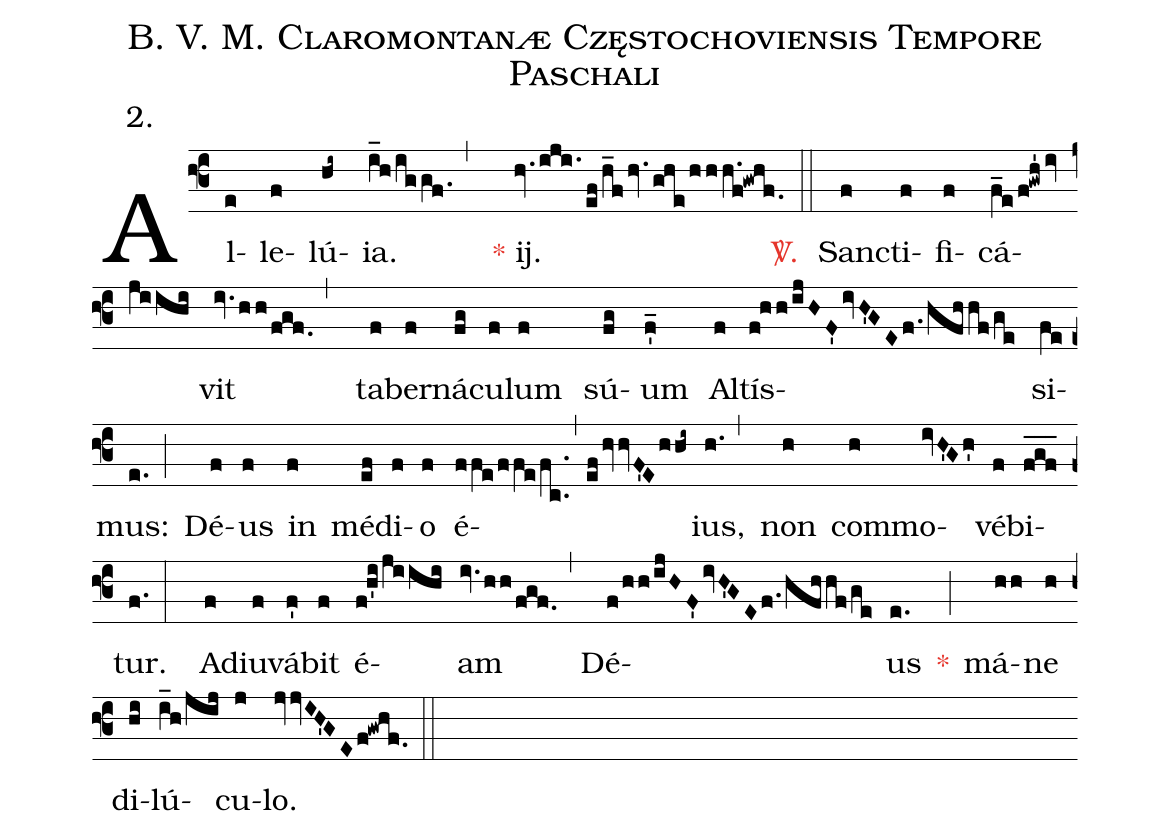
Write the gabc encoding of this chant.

name: B. V. M. Claromontanæ Częstochoviensis Tempore Paschali;
annotation: 2.;
%%
(f3) Al(e)le(f)lú(hi~)ia.(i_h!/iggf.,) <c>*</c> ij.(hv.iji.!/ef!/h_fhv.ghe!/hhh.f!gwhf.) <c><sp>V/</sp>.</c>(::) Sanc(f)ti(f)fi(f)cá(f_e!/f!gwh'ivzji!/ihi)vit(iv.hh!/fgf.,)
ta(f)ber(f)ná(fg)cu(f)lum(f) sú(fg)um(f'_) Al(f)tís(f!hh!/ijHF'ivH'GEf.!/hfh!/hf!/ge)si(fe)mus:(e.;)
Dé(f)us(f) in(f) mé(ef)di(f)o(f) é(ffe!/ffe!/fc..,efhvhvF'Ehhi~)ius,(h.,) non(h) com(h)mo(ivH'Gh')vé(f)bi(f_g_f_)tur.(f.:)
A(f)diu(f)vá(f')bit(f) é(f!h'i!/jiihi)am(iv.hh!/fgf.,) Dé(f!/hh!/ijHF'ivH'GEf./hfhhf!/ge)us(e.)
<c>*</c>(;) má(hh)ne(h) di(hi)lú(i_h!/jij)cu(j)lo.(jvjvIH'GEf!gwhf.) (::)
